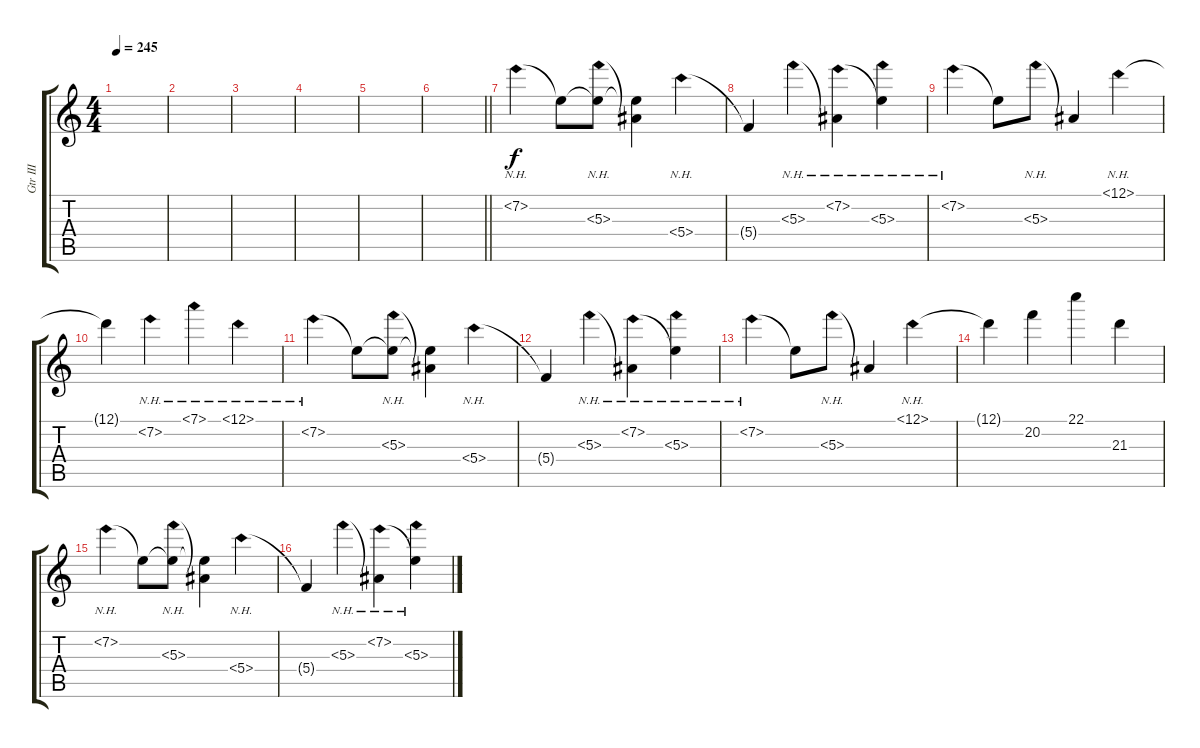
\track ("Gtr III" "Gtr III") {instrument overdrivenguitar}
\staff {score tabs}
\tuning (D4 A3 F3 C3 G2 D2) {hide}
\ts (4 4)
\tempo 245
\clef g2
\ks c
|
|
|
|
|
\barLineRight lightlight
|
7.2{nh}.4{volume 16 instrument overdrivenguitar} 7.2{t}.8 (7.2{t} 5.3{nh}).8 (7.2{t} 5.3{t}).4 5.4{nh}.4 |
5.4{t}.4 5.3{nh}.4 (7.2{nh} 5.3{t}).4 (7.2{t} 5.3{nh}).4 |
7.2{nh}.4 7.2{t}.8 5.3{nh}.8 5.3{t}.4 12.1{nh}.4 |
12.1{t}.4 7.2{nh}.4 7.1{nh}.4 12.1{nh}.4 |
7.2{nh}.4{volume 16 instrument overdrivenguitar} 7.2{t}.8 (7.2{t} 5.3{nh}).8 (7.2{t} 5.3{t}).4 5.4{nh}.4 |
5.4{t}.4 5.3{nh}.4 (7.2{nh} 5.3{t}).4 (7.2{t} 5.3{nh}).4 |
7.2{nh}.4 7.2{t}.8 5.3{nh}.8 5.3{t}.4 12.1{nh}.4 |
12.1{t}.4 20.2.4 22.1.4 21.3.4 |
7.2{nh}.4{volume 16 instrument overdrivenguitar} 7.2{t}.8 (7.2{t} 5.3{nh}).8 (7.2{t} 5.3{t}).4 5.4{nh}.4 |
5.4{t}.4 5.3{nh}.4 (7.2{nh} 5.3{t}).4 (7.2{t} 5.3{nh}).4
